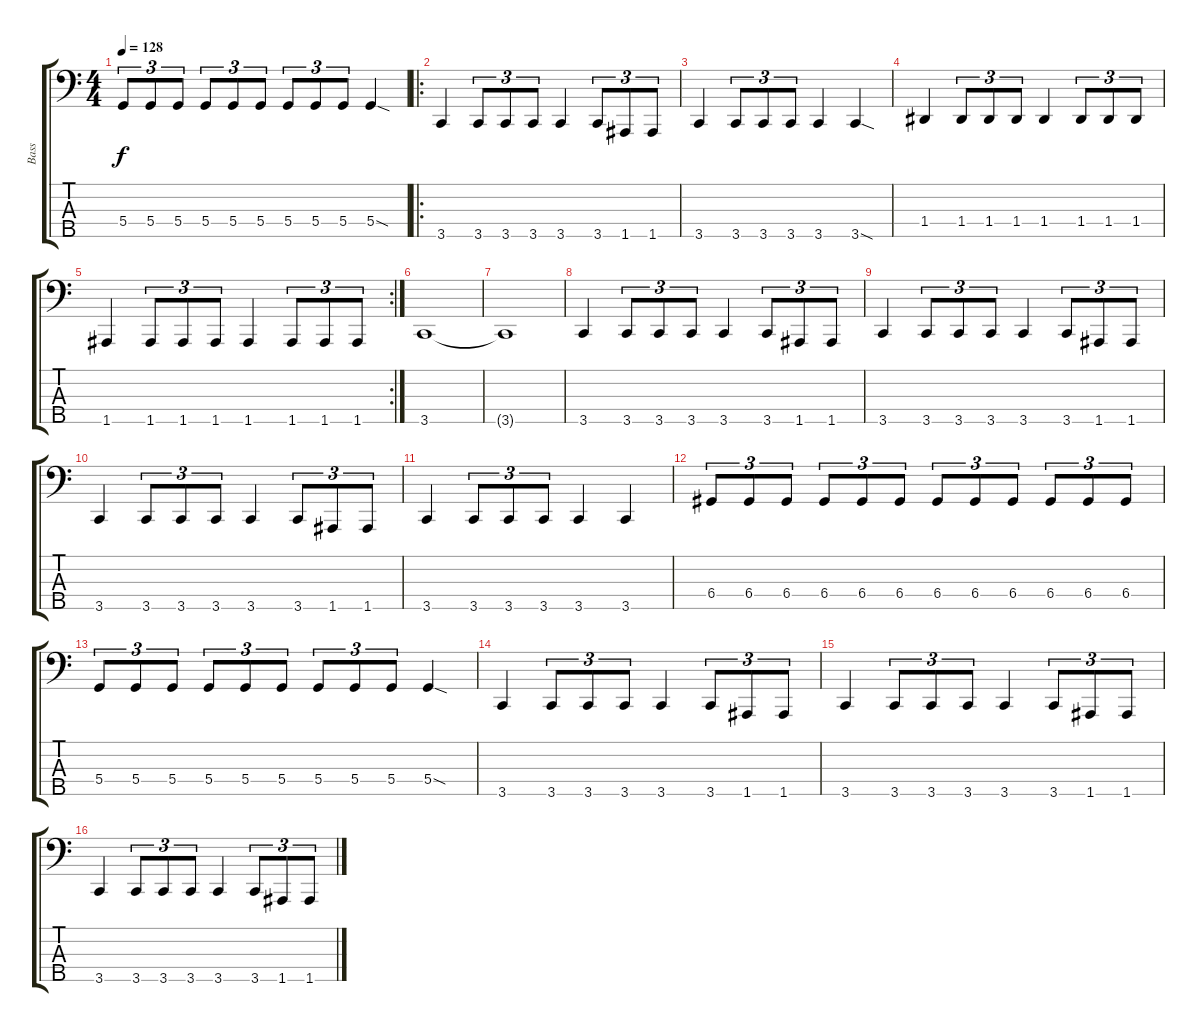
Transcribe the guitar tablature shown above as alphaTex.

\track ("Bass" "Bass") {instrument electricbasspick}
\staff {score tabs}
\tuning (F2 C2 G1 D1 A0) {hide}
\ts (4 4)
\tempo 128
\clef f4
\ks c
5.4.8{tu (3 2) dy f} 5.4.8{tu (3 2)} 5.4.8{tu (3 2)} 5.4.8{tu (3 2)} 5.4.8{tu (3 2)} 5.4.8{tu (3 2)} 5.4.8{tu (3 2)} 5.4.8{tu (3 2)} 5.4.8{tu (3 2)} 5.4{sod}.4 |
\ro
3.5.4 3.5.8{tu (3 2)} 3.5.8{tu (3 2)} 3.5.8{tu (3 2)} 3.5.4 3.5.8{tu (3 2)} 1.5.8{tu (3 2)} 1.5.8{tu (3 2)} |
3.5.4 3.5.8{tu (3 2)} 3.5.8{tu (3 2)} 3.5.8{tu (3 2)} 3.5.4 3.5{sod}.4 |
1.4.4 1.4.8{tu (3 2)} 1.4.8{tu (3 2)} 1.4.8{tu (3 2)} 1.4.4 1.4.8{tu (3 2)} 1.4.8{tu (3 2)} 1.4.8{tu (3 2)} |
\rc 2
1.5.4 1.5.8{tu (3 2)} 1.5.8{tu (3 2)} 1.5.8{tu (3 2)} 1.5.4 1.5.8{tu (3 2)} 1.5.8{tu (3 2)} 1.5.8{tu (3 2)} |
3.5.1 |
3.5{t}.1 |
3.5.4 3.5.8{tu (3 2)} 3.5.8{tu (3 2)} 3.5.8{tu (3 2)} 3.5.4 3.5.8{tu (3 2)} 1.5.8{tu (3 2)} 1.5.8{tu (3 2)} |
3.5.4 3.5.8{tu (3 2)} 3.5.8{tu (3 2)} 3.5.8{tu (3 2)} 3.5.4 3.5.8{tu (3 2)} 1.5.8{tu (3 2)} 1.5.8{tu (3 2)} |
3.5.4 3.5.8{tu (3 2)} 3.5.8{tu (3 2)} 3.5.8{tu (3 2)} 3.5.4 3.5.8{tu (3 2)} 1.5.8{tu (3 2)} 1.5.8{tu (3 2)} |
3.5.4 3.5.8{tu (3 2)} 3.5.8{tu (3 2)} 3.5.8{tu (3 2)} 3.5.4 3.5.4 |
6.4.8{tu (3 2)} 6.4.8{tu (3 2)} 6.4.8{tu (3 2)} 6.4.8{tu (3 2)} 6.4.8{tu (3 2)} 6.4.8{tu (3 2)} 6.4.8{tu (3 2)} 6.4.8{tu (3 2)} 6.4.8{tu (3 2)} 6.4.8{tu (3 2)} 6.4.8{tu (3 2)} 6.4.8{tu (3 2)} |
5.4.8{tu (3 2)} 5.4.8{tu (3 2)} 5.4.8{tu (3 2)} 5.4.8{tu (3 2)} 5.4.8{tu (3 2)} 5.4.8{tu (3 2)} 5.4.8{tu (3 2)} 5.4.8{tu (3 2)} 5.4.8{tu (3 2)} 5.4{sod}.4 |
3.5.4 3.5.8{tu (3 2)} 3.5.8{tu (3 2)} 3.5.8{tu (3 2)} 3.5.4 3.5.8{tu (3 2)} 1.5.8{tu (3 2)} 1.5.8{tu (3 2)} |
3.5.4 3.5.8{tu (3 2)} 3.5.8{tu (3 2)} 3.5.8{tu (3 2)} 3.5.4 3.5.8{tu (3 2)} 1.5.8{tu (3 2)} 1.5.8{tu (3 2)} |
3.5.4 3.5.8{tu (3 2)} 3.5.8{tu (3 2)} 3.5.8{tu (3 2)} 3.5.4 3.5.8{tu (3 2)} 1.5.8{tu (3 2)} 1.5.8{tu (3 2)}
